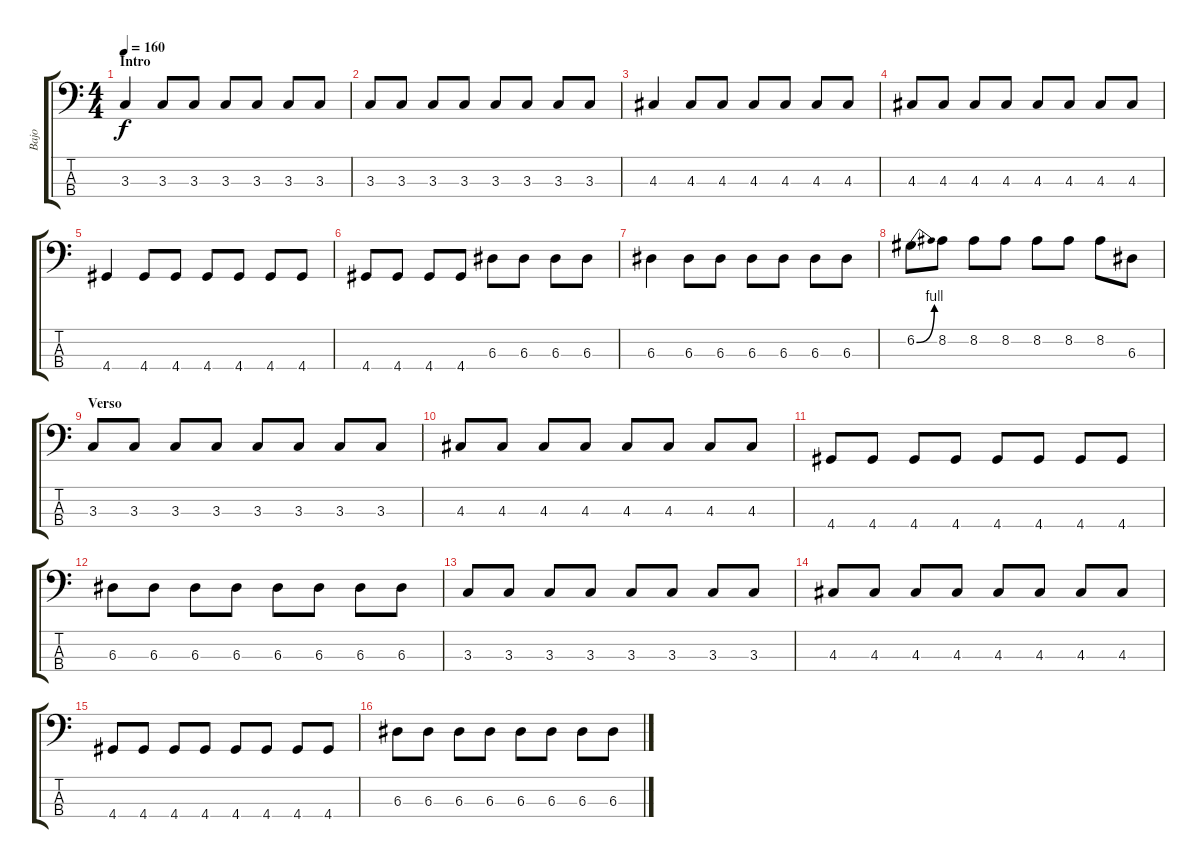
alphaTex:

\track ("Bajo" "Bajo") {instrument electricbasspick}
\staff {score tabs}
\tuning (G2 D2 A1 E1) {hide}
\ts (4 4)
\section ("" "Intro")
\tempo 160
\clef f4
\ks c
3.3.4{dy f} 3.3.8 3.3.8 3.3.8 3.3.8 3.3.8 3.3.8 |
3.3.8 3.3.8 3.3.8 3.3.8 3.3.8 3.3.8 3.3.8 3.3.8 |
4.3.4 4.3.8 4.3.8 4.3.8 4.3.8 4.3.8 4.3.8 |
4.3.8 4.3.8 4.3.8 4.3.8 4.3.8 4.3.8 4.3.8 4.3.8 |
4.4.4 4.4.8 4.4.8 4.4.8 4.4.8 4.4.8 4.4.8 |
4.4.8 4.4.8 4.4.8 4.4.8 6.3.8 6.3.8 6.3.8 6.3.8 |
6.3.4 6.3.8 6.3.8 6.3.8 6.3.8 6.3.8 6.3.8 |
6.2{be (bend 0 0 60 4)}.8 8.2.8 8.2.8 8.2.8 8.2.8 8.2.8 8.2.8 6.3.8 |
\section ("" "Verso")
3.3.8 3.3.8 3.3.8 3.3.8 3.3.8 3.3.8 3.3.8 3.3.8 |
4.3.8 4.3.8 4.3.8 4.3.8 4.3.8 4.3.8 4.3.8 4.3.8 |
4.4.8 4.4.8 4.4.8 4.4.8 4.4.8 4.4.8 4.4.8 4.4.8 |
6.3.8 6.3.8 6.3.8 6.3.8 6.3.8 6.3.8 6.3.8 6.3.8 |
3.3.8 3.3.8 3.3.8 3.3.8 3.3.8 3.3.8 3.3.8 3.3.8 |
4.3.8 4.3.8 4.3.8 4.3.8 4.3.8 4.3.8 4.3.8 4.3.8 |
4.4.8 4.4.8 4.4.8 4.4.8 4.4.8 4.4.8 4.4.8 4.4.8 |
6.3.8 6.3.8 6.3.8 6.3.8 6.3.8 6.3.8 6.3.8 6.3.8
